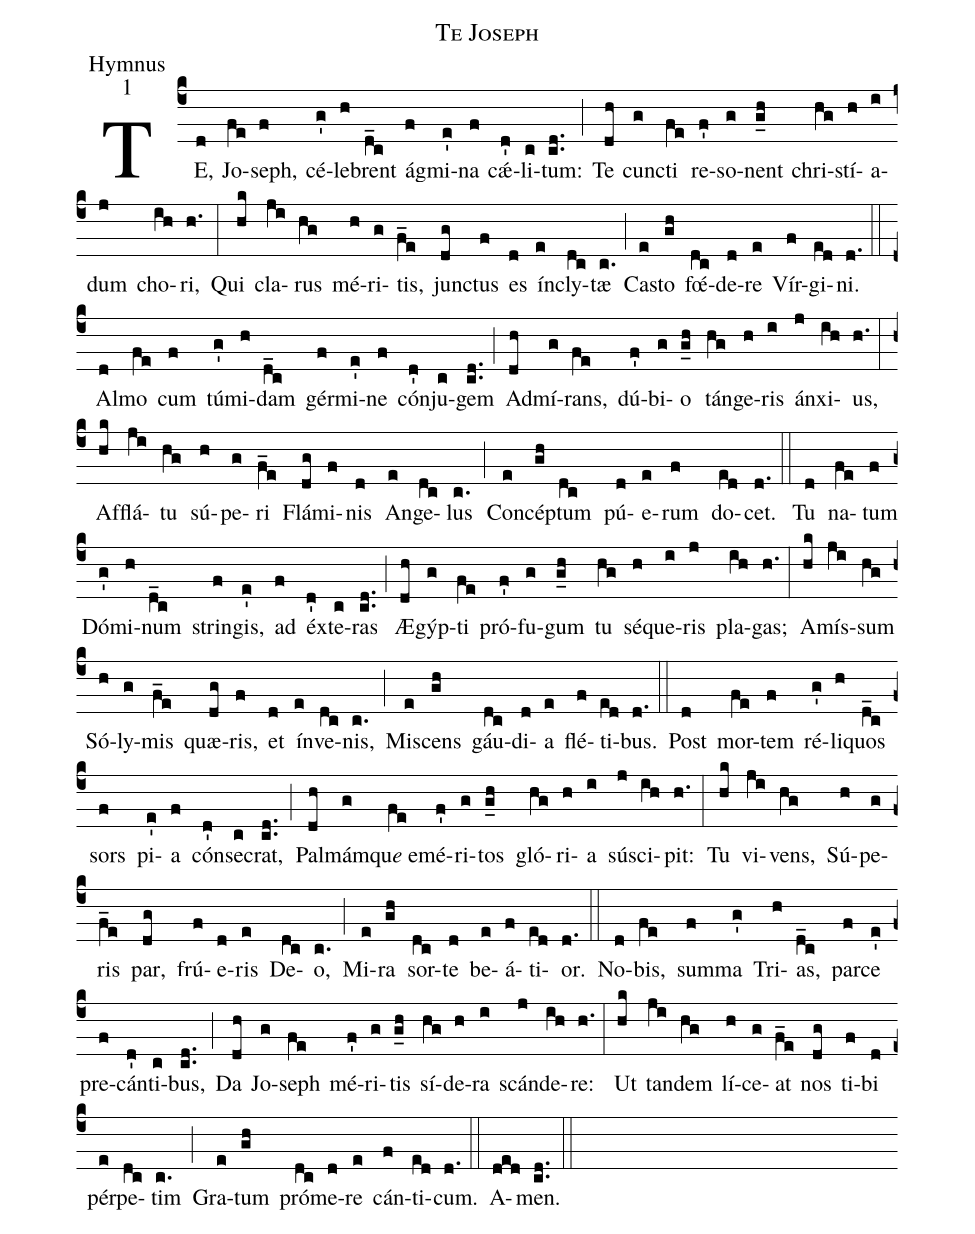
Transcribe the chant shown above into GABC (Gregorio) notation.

name:Te Joseph;
office-part:Hymnus;
mode:1;
%%
(c4) TE,(d) Jo(fe)seph,(f) cé(g')le(h)brent(d_c) ág(f)mi(e')na(f) cǽ(d')li(c)tum:(c.d.) (;)
Te(dh) cun(g)cti(fe) re(f')so(g)nent(g_h) chri(hg)stí(h)a(i)dum(j) cho(ih)ri,(h.) (:)
Qui(hk) cla(ji)rus(hg) mé(h)ri(g)tis,(f_e) jun(dg)ctus(f) es(d) ín(e)cly(dc)tæ(c.) (;)
Ca(e)sto(gh) fœ́(dc)de(d)re(e) Vír(f)gi(ed)ni.(d.) (::)

Al(d)mo(fe) cum(f) tú(g')mi(h)dam(d_c) gér(f)mi(e')ne(f) cón(d')ju(c)gem(c.d.) (;)
Ad(dh)mí(g)rans,(fe) dú(f')bi(g)o(g_h) tán(hg)ge(h)ris(i) án(j)xi(ih)us,(h.) (:)
Af(hk)flá(ji)tu(hg) sú(h)pe(g)ri(f_e) Flá(dg)mi(f)nis(d) An(e)ge(dc)lus(c.) (;)
Con(e)cép(gh)tum(dc) pú(d)e(e)rum(f) do(ed)cet.(d.) (::)

Tu(d) na(fe)tum(f) Dó(g')mi(h)num(d_c) strin(f)gis,(e') ad(f) éx(d')te(c)ras(c.d.) (;)
Æ(dh)gýp(g)ti(fe) pró(f')fu(g)gum(g_h) tu(hg) sé(h)que(i)ris(j) pla(ih)gas;(h.) (:)
A(hk)mís(ji)sum(hg) Só(h)ly(g)mis(f_e) quæ(dg)ris,(f) et(d) ín(e)ve(dc)nis,(c.) (;)
Mi(e)scens(gh) gáu(dc)di(d)a(e) flé(f)ti(ed)bus.(d.) (::)

Post(d) mor(fe)tem(f) ré(g')li(h)quos(d_c) sors(f) pi(e')a(f) cón(d')se(c)crat,(c.d.) (;)
Pal(dh)mám(g)qu<i>e </i>e(fe)mé(f')ri(g)tos(g_h) gló(hg)ri(h)a(i) sú(j)sci(ih)pit:(h.) (:)
Tu(hk) vi(ji)vens,(hg) Sú(h)pe(g)ris(f_e) par,(dg) frú(f)e(d)ris(e) De(dc)o,(c.) (;)
Mi(e)ra(gh) sor(dc)te(d) be(e)á(f)ti(ed)or.(d.) (::)

No(d)bis,(fe) sum(f)ma(g') Tri(h)as,(d_c) par(f)ce(e') pre(f)cán(d')ti(c)bus,(c.d.) (;)
Da(dh) Jo(g)seph(fe) mé(f')ri(g)tis(g_h) sí(hg)de(h)ra(i) scán(j)de(ih)re:(h.) (:)
Ut(hk) tan(ji)dem(hg) lí(h)ce(g)at(f_e) nos(dg) ti(f)bi(d) pér(e)pe(dc)tim(c.) (;)
Gra(e)tum(gh) pró(dc)me(d)re(e) cán(f)ti(ed)cum.(d.) (::)
A(ded)men.(cd..) (::)
